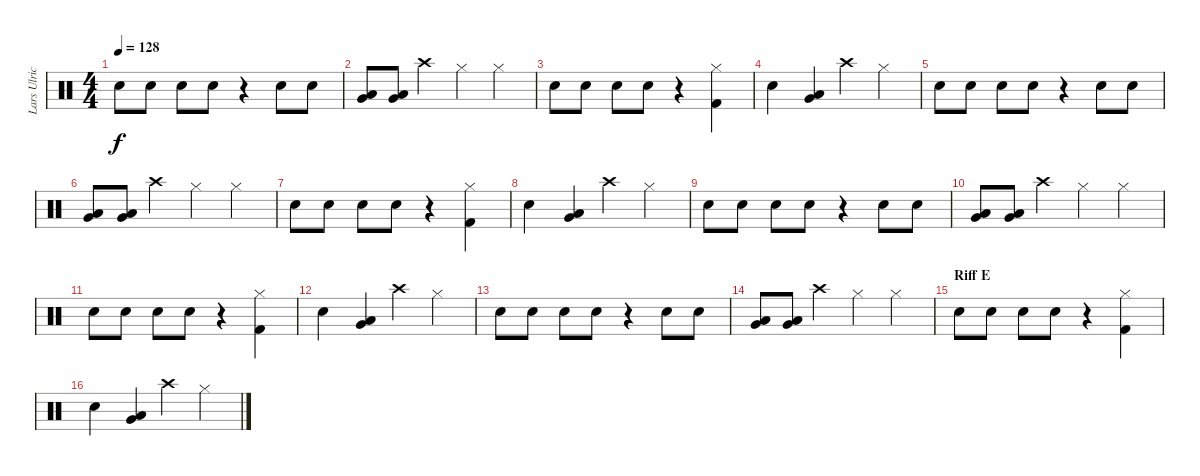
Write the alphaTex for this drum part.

\track ("Lars Ulrich (Drums)" "Lars Ulric") {instrument percussion}
\staff {score}
\articulation defaults
\ts (4 4)
\tempo 128
\clef neutral
\ks c "Electric Snare (hit)".8{dy f} "Electric Snare (hit)".8 "Electric Snare (hit)".8 "Electric Snare (hit)".8
r.4 "Electric Snare (hit)".8 "Electric Snare (hit)".8 |
("Very Low Tom (hit)" "Low Floor Tom (hit)").8 ("Very Low Tom (hit)" "Low Floor Tom (hit)").8 "Crash high (hit)".4 "Hi-Hat (closed)".4 "Hi-Hat (closed)".4 |
"Electric Snare (hit)".8 "Electric Snare (hit)".8 "Electric Snare (hit)".8 "Electric Snare (hit)".8 r.4 ("Hi-Hat (closed)" "Kick (hit) 2").4 |
"Electric Snare (hit)".4 ("Low Floor Tom (hit)" "Very Low Tom (hit)").4 "Crash high (hit)".4 "Hi-Hat (closed)".4 |
"Electric Snare (hit)".8 "Electric Snare (hit)".8 "Electric Snare (hit)".8 "Electric Snare (hit)".8 r.4 "Electric Snare (hit)".8 "Electric Snare (hit)".8 |
("Very Low Tom (hit)" "Low Floor Tom (hit)").8 ("Very Low Tom (hit)" "Low Floor Tom (hit)").8 "Crash high (hit)".4 "Hi-Hat (closed)".4 "Hi-Hat (closed)".4 |
"Electric Snare (hit)".8 "Electric Snare (hit)".8 "Electric Snare (hit)".8 "Electric Snare (hit)".8 r.4 ("Hi-Hat (closed)" "Kick (hit) 2").4 |
"Electric Snare (hit)".4 ("Low Floor Tom (hit)" "Very Low Tom (hit)").4 "Crash high (hit)".4 "Hi-Hat (closed)".4 |
"Electric Snare (hit)".8 "Electric Snare (hit)".8 "Electric Snare (hit)".8 "Electric Snare (hit)".8 r.4 "Electric Snare (hit)".8 "Electric Snare (hit)".8 |
("Very Low Tom (hit)" "Low Floor Tom (hit)").8 ("Very Low Tom (hit)" "Low Floor Tom (hit)").8 "Crash high (hit)".4 "Hi-Hat (closed)".4 "Hi-Hat (closed)".4 |
"Electric Snare (hit)".8 "Electric Snare (hit)".8 "Electric Snare (hit)".8 "Electric Snare (hit)".8 r.4 ("Hi-Hat (closed)" "Kick (hit) 2").4 |
"Electric Snare (hit)".4 ("Low Floor Tom (hit)" "Very Low Tom (hit)").4 "Crash high (hit)".4 "Hi-Hat (closed)".4 |
"Electric Snare (hit)".8 "Electric Snare (hit)".8 "Electric Snare (hit)".8 "Electric Snare (hit)".8 r.4 "Electric Snare (hit)".8 "Electric Snare (hit)".8 |
("Very Low Tom (hit)" "Low Floor Tom (hit)").8 ("Very Low Tom (hit)" "Low Floor Tom (hit)").8 "Crash high (hit)".4 "Hi-Hat (closed)".4 "Hi-Hat (closed)".4 |
\section ("" "Riff E")
"Electric Snare (hit)".8 "Electric Snare (hit)".8 "Electric Snare (hit)".8 "Electric Snare (hit)".8 r.4 ("Hi-Hat (closed)" "Kick (hit) 2").4 |
"Electric Snare (hit)".4 ("Low Floor Tom (hit)" "Very Low Tom (hit)").4 "Crash high (hit)".4 "Hi-Hat (closed)".4
